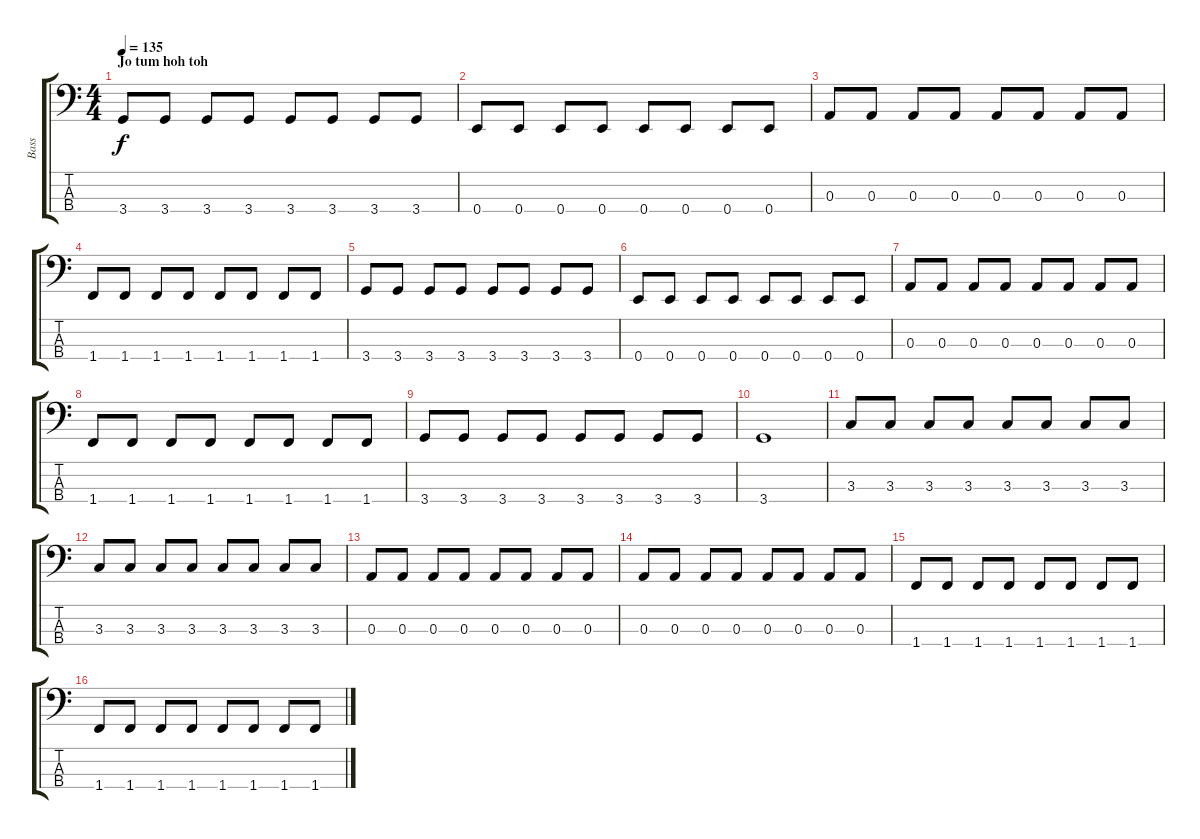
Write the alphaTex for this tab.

\track ("Bass" "Bass") {instrument electricbassfinger}
\staff {score tabs}
\tuning (G2 D2 A1 E1) {hide}
\ts (4 4)
\section ("" "Jo tum hoh toh")
\tempo 135
\clef f4
\ks c
3.4.8{dy f} 3.4.8 3.4.8 3.4.8 3.4.8 3.4.8 3.4.8 3.4.8 |
0.4.8 0.4.8 0.4.8 0.4.8 0.4.8 0.4.8 0.4.8 0.4.8 |
0.3.8 0.3.8 0.3.8 0.3.8 0.3.8 0.3.8 0.3.8 0.3.8 |
1.4.8 1.4.8 1.4.8 1.4.8 1.4.8 1.4.8 1.4.8 1.4.8 |
3.4.8 3.4.8 3.4.8 3.4.8 3.4.8 3.4.8 3.4.8 3.4.8 |
0.4.8 0.4.8 0.4.8 0.4.8 0.4.8 0.4.8 0.4.8 0.4.8 |
0.3.8 0.3.8 0.3.8 0.3.8 0.3.8 0.3.8 0.3.8 0.3.8 |
1.4.8 1.4.8 1.4.8 1.4.8 1.4.8 1.4.8 1.4.8 1.4.8 |
3.4.8 3.4.8 3.4.8 3.4.8 3.4.8 3.4.8 3.4.8 3.4.8 |
3.4.1 |
3.3.8 3.3.8 3.3.8 3.3.8 3.3.8 3.3.8 3.3.8 3.3.8 |
3.3.8 3.3.8 3.3.8 3.3.8 3.3.8 3.3.8 3.3.8 3.3.8 |
0.3.8 0.3.8 0.3.8 0.3.8 0.3.8 0.3.8 0.3.8 0.3.8 |
0.3.8 0.3.8 0.3.8 0.3.8 0.3.8 0.3.8 0.3.8 0.3.8 |
1.4.8 1.4.8 1.4.8 1.4.8 1.4.8 1.4.8 1.4.8 1.4.8 |
1.4.8 1.4.8 1.4.8 1.4.8 1.4.8 1.4.8 1.4.8 1.4.8
